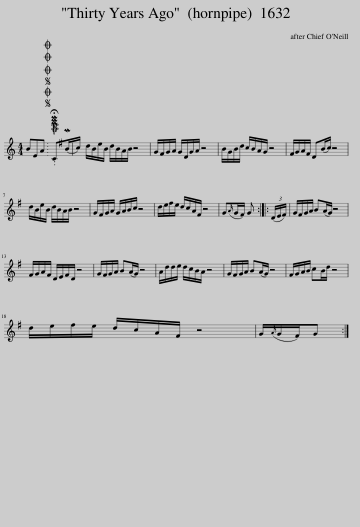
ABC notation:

X:1
L:1/8
M:4/4
I:linebreak $
K:C
V:1 treble
V:1
 BEA |SOSOOO .!fermata!PMTuC(MB/c/) | d/B/e/B/ d/B/A/B/ z4 | G/^F/G/A/ G/D/G/A/ z4 | B/G/B/d/ c/B/A/G/ z4 | %5
 ^F/G/A/F/ D(B/c/) z4 |$ d/B/e/B/ d/B/A/B/ z4 | G/^F/G/A/ G/A/B/c/ z4 | d/e/^f/e/ d/c/A/^F/ z4 | G({A}G/^F/) G :: %10
 (3(D/E/^F/) | G/^F/G/A/ B(A/G/) z4 |$ ^F/G/A/F/ D/E/F/D/ z4 | G/^F/G/A/ B(A/G/) z4 | A/d/d/e/ d/c/B/A/ z4 | %15
 G/^F/G/A/ B(A/G/) z4 | ^F/G/A/B/ cB/d/ z4 |$ d/e/^f/e/ d/c/A/^F/ z4 | G/({A}G/^F/)G :| %19
